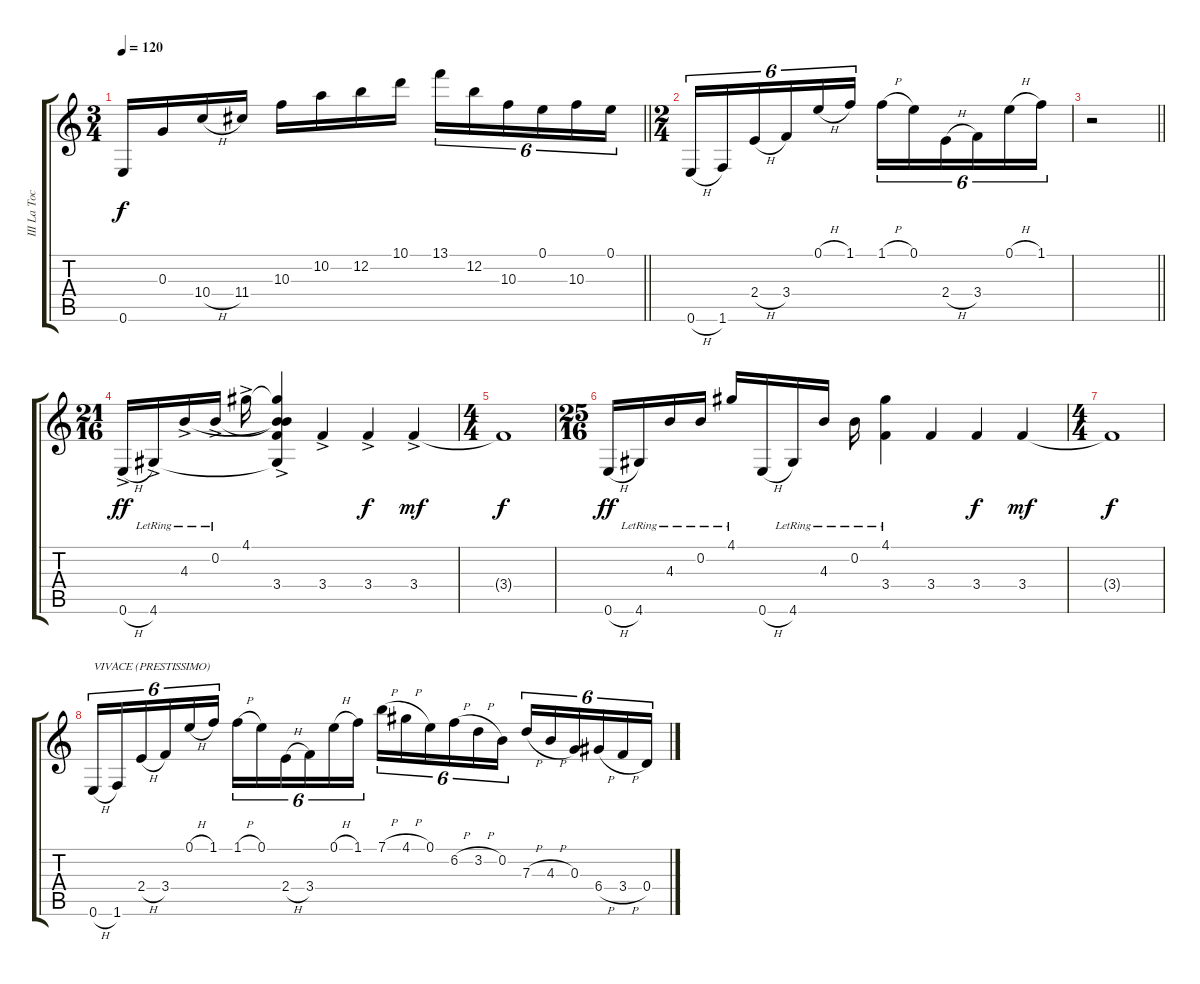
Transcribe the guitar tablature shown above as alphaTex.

\track ("III La Toccata De Pasquini  Allegro viva" "III La Toc") {instrument acousticguitarnylon}
\staff {score tabs}
\tuning (E4 B3 G3 D3 A2 E2) {hide}
\ts (3 4)
\tempo 120
\clef g2
\barLineRight lightlight
\ks c
0.6.16{dy f} 0.3.16 10.4{h}.16 11.4.16 10.3.16 10.2.16 12.2.16 10.1.16 13.1.16{tu (6 4)} 12.2.16{tu (6 4)} 10.3.16{tu (6 4)} 0.1.16{tu (6 4)} 10.3.16{tu (6 4)} 0.1.16{tu (6 4)} |
\ts (2 4)
0.6{h}.16{tu (6 4)} 1.6.16{tu (6 4)} 2.4{h}.16{tu (6 4)} 3.4.16{tu (6 4)} 0.1{h}.16{tu (6 4)} 1.1.16{tu (6 4)} 1.1{h}.16{tu (6 4)} 0.1.16{tu (6 4)} 2.4{h}.16{tu (6 4)} 3.4.16{tu (6 4)} 0.1{h}.16{tu (6 4)} 1.1.16{tu (6 4)} |
\barLineRight lightlight
r.2 |
\ts (21 16)
0.6{h ac}.16{dy ff} 4.6{ac lr}.16 4.3{ac lr}.16 0.2{ac lr}.16 4.1{ac}.16 (4.1{t} 0.2{t} 4.3{t} 3.4{ac} 4.6{t}).4 3.4{ac}.4 3.4{ac}.4{dy f} 3.4{ac}.4{dy mf} |
\ts (4 4)
3.4{t}.1{dy f} |
\ts (25 16)
0.6{h}.16{dy ff} 4.6{lr}.16 4.3{lr}.16 0.2{lr}.16 4.1{lr}.16 0.6{h}.16 4.6{lr}.16 4.3{lr}.16 0.2{lr}.16 (4.1{lr} 3.4).4 3.4.4 3.4.4{dy f} 3.4.4{dy mf} |
\ts (4 4)
3.4{t}.1{dy f} |
0.6{h}.16{tu (6 4) txt "VIVACE (PRESTISSIMO)"} 1.6.16{tu (6 4)} 2.4{h}.16{tu (6 4)} 3.4.16{tu (6 4)} 0.1{h}.16{tu (6 4)} 1.1.16{tu (6 4)} 1.1{h}.16{tu (6 4)} 0.1.16{tu (6 4)} 2.4{h}.16{tu (6 4)} 3.4.16{tu (6 4)} 0.1{h}.16{tu (6 4)} 1.1.16{tu (6 4)} 7.1{h}.16{tu (6 4)} 4.1{h}.16{tu (6 4)} 0.1.16{tu (6 4)} 6.2{h}.16{tu (6 4)} 3.2{h}.16{tu (6 4)} 0.2.16{tu (6 4)} 7.3{h}.16{tu (6 4)} 4.3{h}.16{tu (6 4)} 0.3.16{tu (6 4)} 6.4{h}.16{tu (6 4)} 3.4{h}.16{tu (6 4)} 0.4.16{tu (6 4)}
